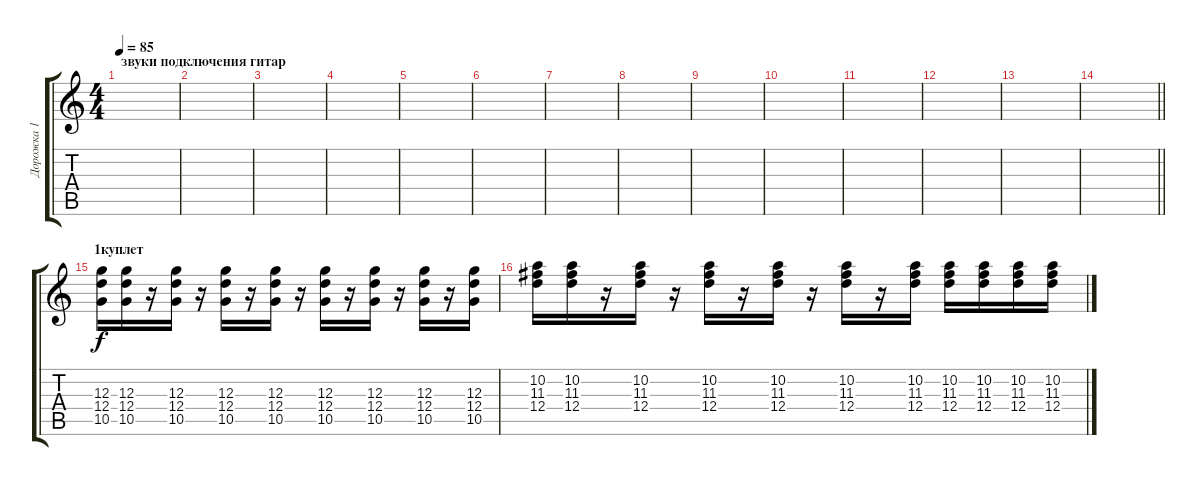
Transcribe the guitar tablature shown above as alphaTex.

\track ("Дорожка 1" "Дорожка 1") {instrument distortionguitar}
\staff {score tabs}
\tuning (E4 B3 G3 D3 A2 E2) {hide}
\ts (4 4)
\section ("" "звуки подключения гитар")
\tempo 85
\clef g2
\ks c
|
|
|
|
|
|
|
|
|
|
|
|
|
\barLineRight lightlight
|
\section ("" "1куплет")
(12.3 12.4 10.5).16 (12.3 12.4 10.5).16 r.16 (12.3 12.4 10.5).16 r.16 (12.3 12.4 10.5).16 r.16 (12.3 12.4 10.5).16 r.16 (12.3 12.4 10.5).16 r.16 (12.3 12.4 10.5).16 r.16 (12.3 12.4 10.5).16 r.16 (12.3 12.4 10.5).16 |
(10.2 11.3 12.4).16 (10.2 11.3 12.4).16 r.16 (10.2 11.3 12.4).16 r.16 (10.2 11.3 12.4).16 r.16 (10.2 11.3 12.4).16 r.16 (10.2 11.3 12.4).16 r.16 (10.2 11.3 12.4).16 (10.2 11.3 12.4).16 (10.2 11.3 12.4).16 (10.2 11.3 12.4).16 (10.2 11.3 12.4).16
